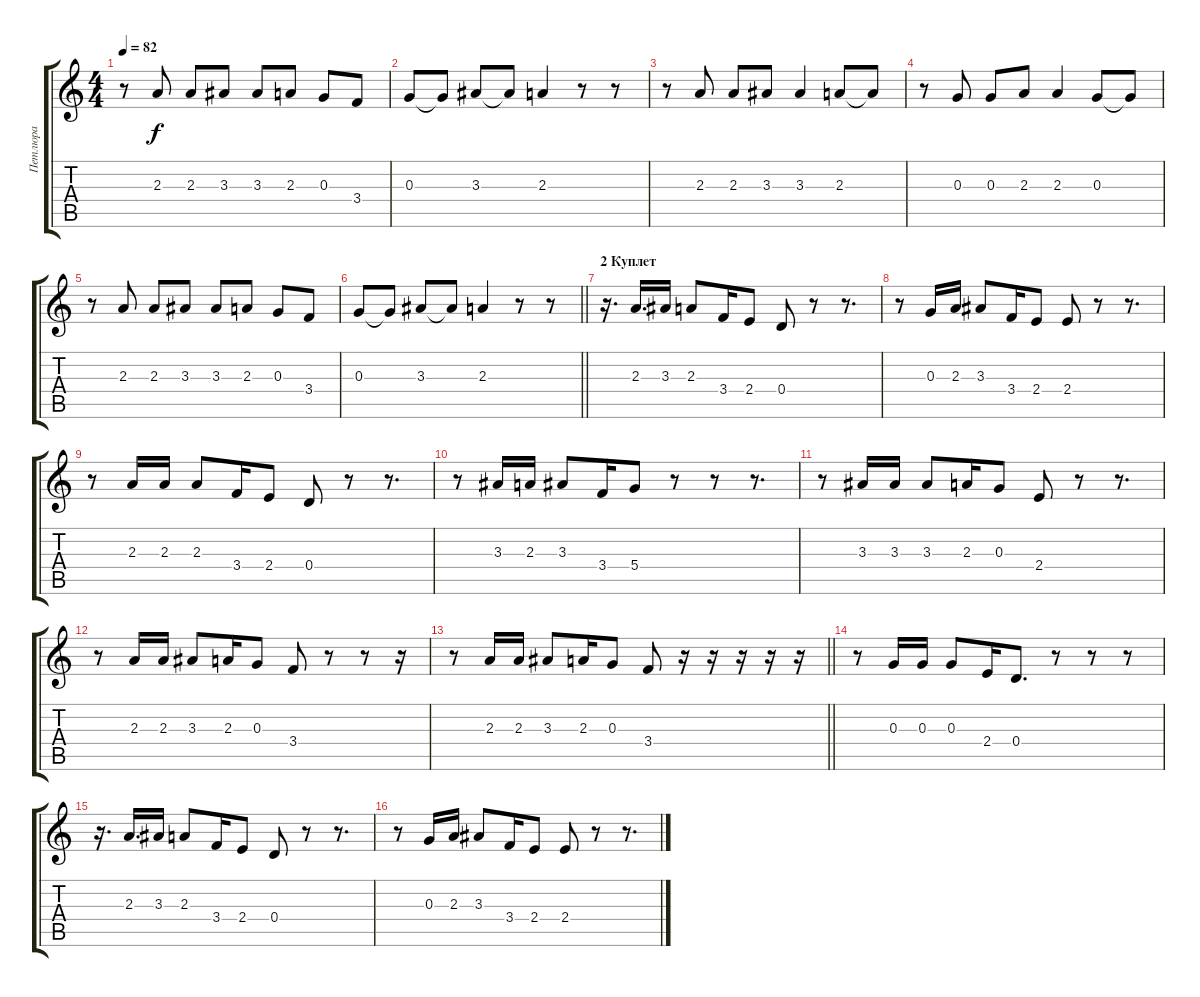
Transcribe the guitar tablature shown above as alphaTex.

\track ("Петлюра" "Петлюра") {instrument electricguitarmuted}
\staff {score tabs}
\tuning (E4 B3 G3 D3 A2 E2) {hide}
\ts (4 4)
\tempo 82
\clef g2
\ks c
r.8{dy f} 2.3.8 2.3.8 3.3.8 3.3.8 2.3.8 0.3.8 3.4.8 |
0.3.8 0.3{t}.8 3.3.8 3.3{t}.8 2.3.4 r.8 r.8 |
r.8 2.3.8 2.3.8 3.3.8 3.3.4 2.3.8 2.3{t}.8 |
r.8 0.3.8 0.3.8 2.3.8 2.3.4 0.3.8 0.3{t}.8 |
r.8 2.3.8 2.3.8 3.3.8 3.3.8 2.3.8 0.3.8 3.4.8 |
\barLineRight lightlight
0.3.8 0.3{t}.8 3.3.8 3.3{t}.8 2.3.4 r.8 r.8 |
\section ("" "2 Куплет")
r.16{d} 2.3.16{d} 3.3.16 2.3.8 3.4.16 2.4.8 0.4.8 r.8 r.8{d} |
r.8 0.3.16 2.3.16 3.3.8 3.4.16 2.4.8 2.4.8 r.8 r.8{d} |
r.8 2.3.16 2.3.16 2.3.8 3.4.16 2.4.8 0.4.8 r.8 r.8{d} |
r.8 3.3.16 2.3.16 3.3.8 3.4.16 5.4.8 r.8 r.8 r.8{d} |
r.8 3.3.16 3.3.16 3.3.8 2.3.16 0.3.8 2.4.8 r.8 r.8{d} |
r.8 2.3.16 2.3.16 3.3.8 2.3.16 0.3.8 3.4.8 r.8 r.8 r.16 |
\barLineRight lightlight
r.8 2.3.16 2.3.16 3.3.8 2.3.16 0.3.8 3.4.8 r.16 r.16 r.16 r.16 r.16 |
r.8 0.3.16 0.3.16 0.3.8 2.4.16 0.4.8{d} r.8 r.8 r.8 |
r.16{d} 2.3.16{d} 3.3.16 2.3.8 3.4.16 2.4.8 0.4.8 r.8 r.8{d} |
r.8 0.3.16 2.3.16 3.3.8 3.4.16 2.4.8 2.4.8 r.8 r.8{d}
